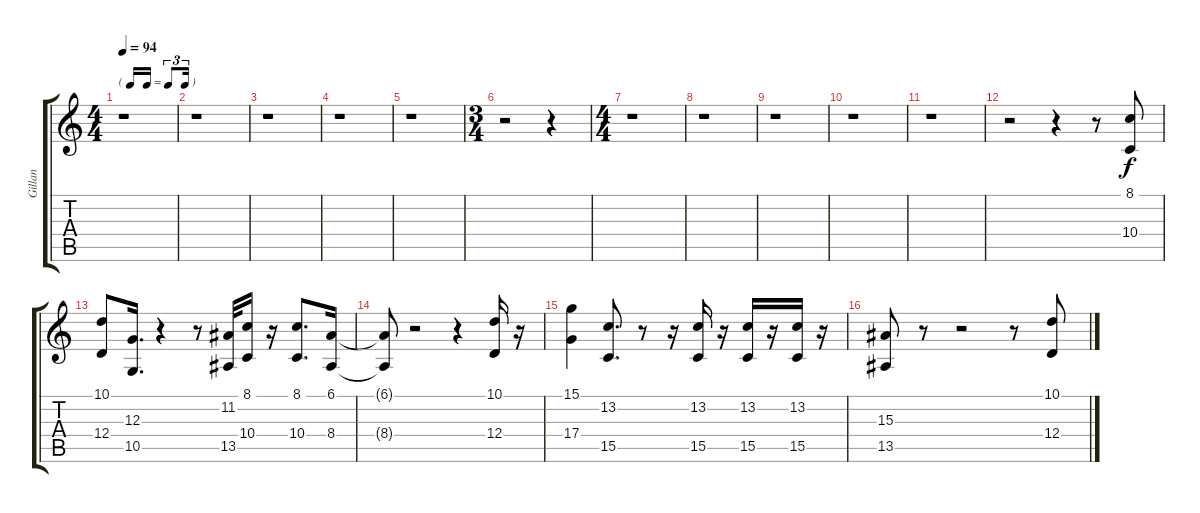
\track ("Gillan" "Gillan") {instrument lead6voice}
\staff {score tabs}
\tuning (E4 B3 G3 D3 A2 E2) {hide}
\ts (4 4)
\tf triplet16th
\tempo 94
\clef g2
\ks c
r.1{dy f} |
r.1 |
r.1 |
r.1 |
r.1 |
\ts (3 4)
r.2 r.4 |
\ts (4 4)
r.1 |
r.1 |
r.1 |
r.1 |
r.1 |
r.2 r.4 r.8 (8.1 10.4).8 |
(10.1 12.4).8 (12.3 10.5).16{d} r.4 r.8 (11.2 13.5).32 (8.1 10.4).16 r.16 (8.1 10.4).8{d} (6.1 8.4).16 |
(6.1{t} 8.4{t}).8 r.2 r.4 (10.1 12.4).16 r.16 |
(15.1 17.4).4 (13.2 15.5).8{d} r.8 r.16 (13.2 15.5).16 r.16 (13.2 15.5).16 r.16 (13.2 15.5).16 r.16 |
(15.3 13.5).8 r.8 r.2 r.8 (10.1 12.4).8
